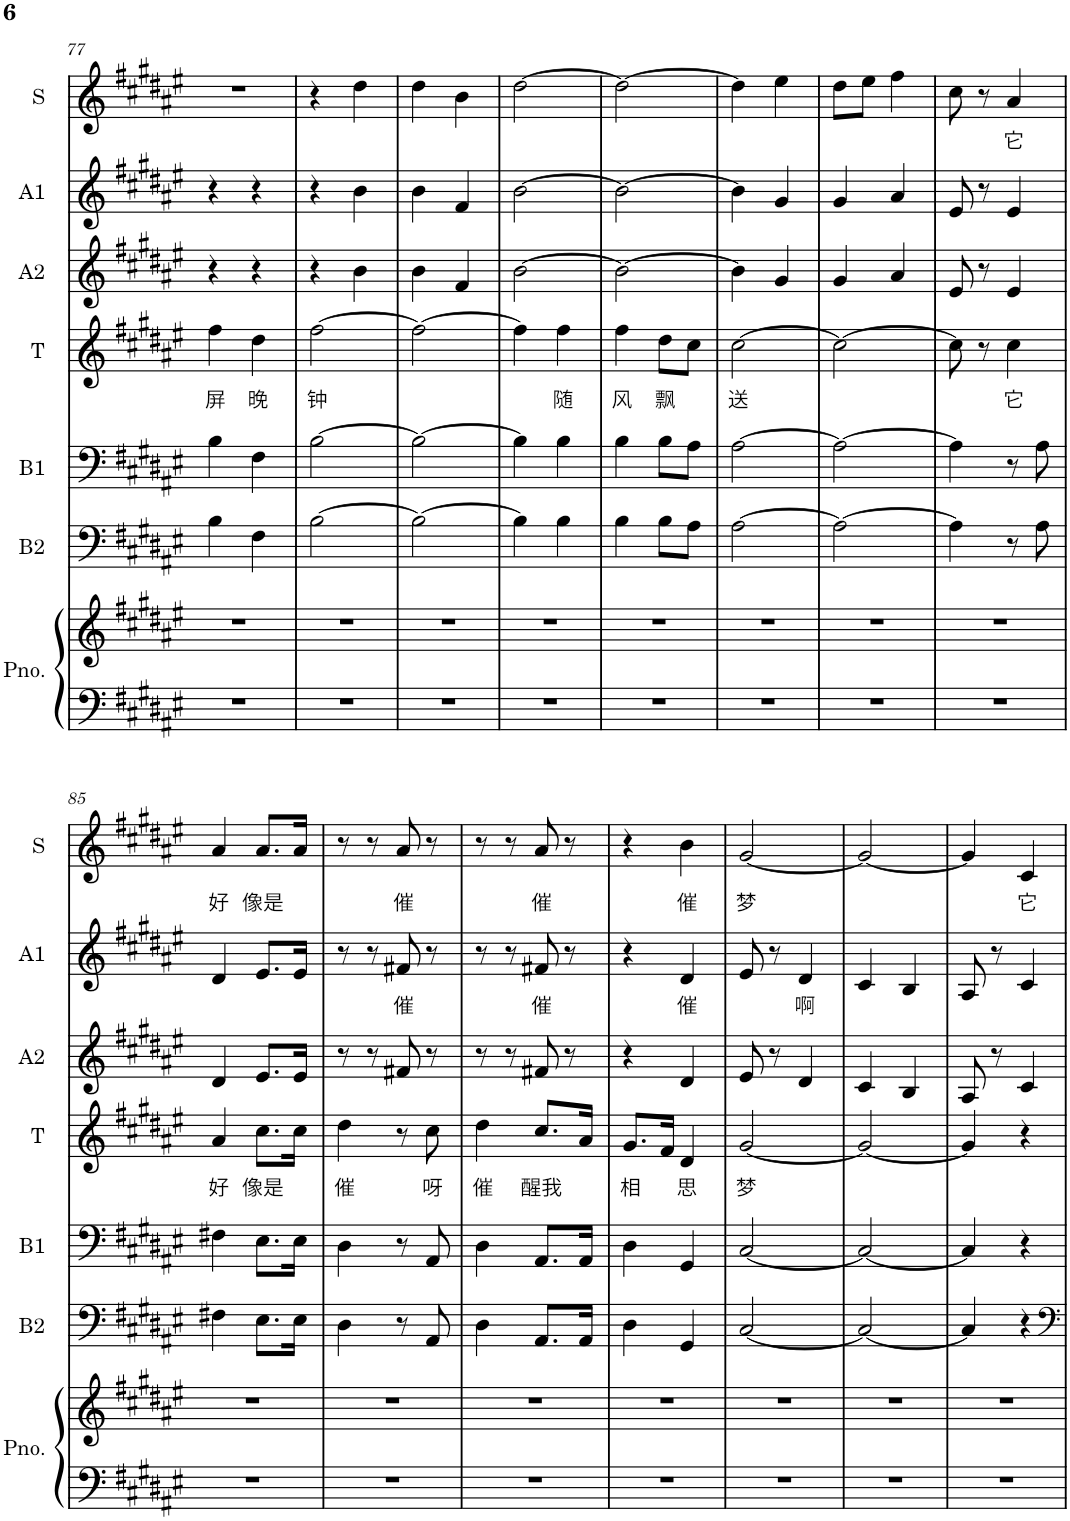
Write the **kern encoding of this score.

**kern	**kern	**kern	**kern	**kern	**text	**kern	**kern	**text	**kern	**text
*part7	*part7	*part6	*part5	*part4	*part4	*part3	*part2	*part2	*part1	*part1
*staff8	*staff7	*staff6	*staff5	*staff4	*staff4	*staff3	*staff2	*staff2	*staff1	*staff1
*I"Piano	*	*I"Bass2	*I"Base1	*I"Tenor	*	*I"Alto2	*I"Alto1	*	*I"Soprano	*
*I'Pno.	*	*I'B2	*I'B1	*I'T	*	*I'A2	*I'A1	*	*I'S	*
!!LO:PB:g=z
*clefF4	*clefG2	*clefF4	*clefF4	*clefG2	*	*clefG2	*clefG2	*	*clefG2	*
*k[f#c#g#d#a#e#]	*k[f#c#g#d#a#e#]	*k[f#c#g#d#a#e#]	*k[f#c#g#d#a#e#]	*k[f#c#g#d#a#e#]	*	*k[f#c#g#d#a#e#]	*k[f#c#g#d#a#e#]	*	*k[f#c#g#d#a#e#]	*
*M2/4	*M2/4	*M2/4	*M2/4	*M2/4	*	*M2/4	*M2/4	*	*M2/4	*
=77	=77	=77	=77	=77	=77	=77	=77	=77	=77	=77
!	!	!	!	!	!LO:LY:b	!	!	!	!	!
2r	2r	4B\	4B\	4ff#\	屏	4r	4r	.	2r	.
!	!	!	!	!	!LO:LY:b	!	!	!	!	!
.	.	4F#\	4F#\	4dd#\	晚	4r	4r	.	.	.
=78	=78	=78	=78	=78	=78	=78	=78	=78	=78	=78
!	!	!	!	!	!LO:LY:b	!	!	!	!	!
2r	2r	[2B\	[2B\	[2ff#\	钟	4r	4r	.	4r	.
.	.	.	.	.	.	4b\	4b\	.	4dd#\	.
=79	=79	=79	=79	=79	=79	=79	=79	=79	=79	=79
2r	2r	2B\_	2B\_	2ff#\_	.	4b\	4b\	.	4dd#\	.
.	.	.	.	.	.	4f#/	4f#/	.	4b\	.
=80	=80	=80	=80	=80	=80	=80	=80	=80	=80	=80
2r	2r	4B\]	4B\]	4ff#\]	.	[2b\	[2b\	.	[2dd#\	.
!	!	!	!	!	!LO:LY:b	!	!	!	!	!
.	.	4B\	4B\	4ff#\	随	.	.	.	.	.
=81	=81	=81	=81	=81	=81	=81	=81	=81	=81	=81
!	!	!	!	!	!LO:LY:b	!	!	!	!	!
2r	2r	4B\	4B\	4ff#\	风	2b\_	2b\_	.	2dd#\_	.
!	!	!	!	!	!LO:LY:b	!	!	!	!	!
.	.	8B\L	8B\L	8dd#\L	飘	.	.	.	.	.
.	.	8A#\J	8A#\J	8cc#\J	.	.	.	.	.	.
=82	=82	=82	=82	=82	=82	=82	=82	=82	=82	=82
!	!	!	!	!	!LO:LY:b	!	!	!	!	!
2r	2r	[2A#\	[2A#\	[2cc#\	送	4b\]	4b\]	.	4dd#\]	.
.	.	.	.	.	.	4g#/	4g#/	.	4ee#\	.
=83	=83	=83	=83	=83	=83	=83	=83	=83	=83	=83
2r	2r	2A#\_	2A#\_	2cc#\_	.	4g#/	4g#/	.	8dd#\L	.
.	.	.	.	.	.	.	.	.	8ee#\J	.
.	.	.	.	.	.	4a#/	4a#/	.	4ff#\	.
=84	=84	=84	=84	=84	=84	=84	=84	=84	=84	=84
2r	2r	4A#\]	4A#\]	8cc#\]	.	8e#/	8e#/	.	8cc#\	.
.	.	.	.	8r	.	8r	8r	.	8r	.
!	!	!	!	!	!LO:LY:b	!	!	!	!	!LO:LY:b
.	.	8r	8r	4cc#\	它	4e#/	4e#/	.	4a#/	它
.	.	8A#\	8A#\	.	.	.	.	.	.	.
!!LO:LB:g=z
=85	=85	=85	=85	=85	=85	=85	=85	=85	=85	=85
!	!	!	!	!	!LO:LY:b	!	!	!	!	!LO:LY:b
2r	2r	4F#X\	4F#X\	4a#/	好	4d#/	4d#/	.	4a#/	好
!	!	!	!	!	!LO:LY:b	!	!	!	!	!LO:LY:b
.	.	8.E#\L	8.E#\L	8.cc#\L	像是	8.e#/L	8.e#/L	.	8.a#/L	像是
.	.	16E#\Jk	16E#\Jk	16cc#\Jk	.	16e#/Jk	16e#/Jk	.	16a#/Jk	.
=86	=86	=86	=86	=86	=86	=86	=86	=86	=86	=86
!	!	!	!	!	!LO:LY:b	!	!	!	!	!
2r	2r	4D#\	4D#\	4dd#\	催	8r	8r	.	8r	.
.	.	.	.	.	.	8r	8r	.	8r	.
!	!	!	!	!	!	!	!	!LO:LY:b	!	!LO:LY:b
.	.	8r	8r	8r	.	8f#X/	8f#X/	催	8a#/	催
!	!	!	!	!	!LO:LY:b	!	!	!	!	!
.	.	8AA#/	8AA#/	8cc#\	呀	8r	8r	.	8r	.
=87	=87	=87	=87	=87	=87	=87	=87	=87	=87	=87
!	!	!	!	!	!LO:LY:b	!	!	!	!	!
2r	2r	4D#\	4D#\	4dd#\	催	8r	8r	.	8r	.
.	.	.	.	.	.	8r	8r	.	8r	.
!	!	!	!	!	!LO:LY:b	!	!	!LO:LY:b	!	!LO:LY:b
.	.	8.AA#/L	8.AA#/L	8.cc#/L	醒我	8f#X/	8f#X/	催	8a#/	催
.	.	.	.	.	.	8r	8r	.	8r	.
.	.	16AA#/Jk	16AA#/Jk	16a#/Jk	.	.	.	.	.	.
=88	=88	=88	=88	=88	=88	=88	=88	=88	=88	=88
!	!	!	!	!	!LO:LY:b	!	!	!	!	!
2r	2r	4D#\	4D#\	8.g#/L	相	4r	4r	.	4r	.
.	.	.	.	16f#/Jk	.	.	.	.	.	.
!	!	!	!	!	!LO:LY:b	!	!	!LO:LY:b	!	!LO:LY:b
.	.	4GG#/	4GG#/	4d#/	思	4d#/	4d#/	催	4b\	催
=89	=89	=89	=89	=89	=89	=89	=89	=89	=89	=89
!	!	!	!	!	!LO:LY:b	!	!	!	!	!LO:LY:b
2r	2r	[2C#/	[2C#/	[2g#/	梦	8e#/	8e#/	.	[2g#/	梦
.	.	.	.	.	.	8r	8r	.	.	.
!	!	!	!	!	!	!	!	!LO:LY:b	!	!
.	.	.	.	.	.	4d#/	4d#/	啊	.	.
=90	=90	=90	=90	=90	=90	=90	=90	=90	=90	=90
2r	2r	2C#/_	2C#/_	2g#/_	.	4c#/	4c#/	.	2g#/_	.
.	.	.	.	.	.	4B/	4B/	.	.	.
=91	=91	=91	=91	=91	=91	=91	=91	=91	=91	=91
2r	2r	4C#/]	4C#/]	4g#/]	.	8A#/	8A#/	.	4g#/]	.
.	.	.	.	.	.	8r	8r	.	.	.
!	!	!	!	!	!	!	!	!	!	!LO:LY:b
.	.	4r	4r	4r	.	4c#/	4c#/	.	4c#/	它
=	=	=	=	=	=	=	=	=	=	=
*-	*-	*-	*-	*-	*-	*-	*-	*-	*-	*-
